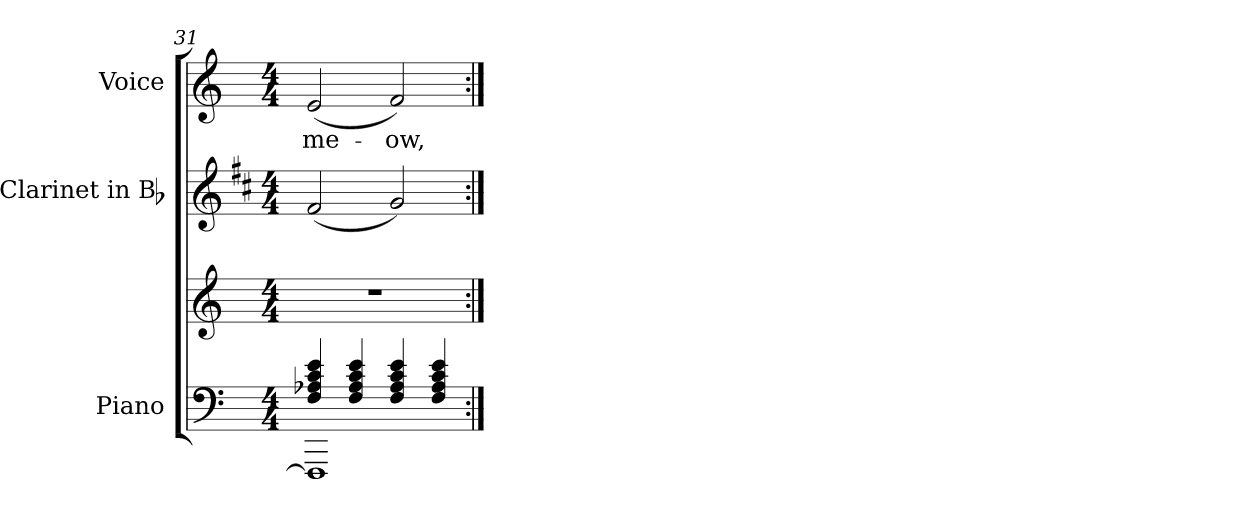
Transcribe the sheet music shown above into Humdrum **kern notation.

**kern	**kern	**kern	**kern	**text
*part3	*part3	*part2	*part1	*part1
*staff4	*staff3	*staff2	*staff1	*staff1
*I"Piano	*	*I"Clarinet in Bb	*I"Voice	*
*I'Pno.	*	*I'Cl.	*I'Voice	*
*clefF4	*clefG2	*clefG2	*clefG2	*
*	*	*ITrd1c2	*	*
*k[]	*k[]	*k[]	*k[]	*
*C:	*C:	*C:	*C:	*
*M4/4	*M4/4	*M4/4	*M4/4	*
=31	=31	=31	=31	=31
*^	*	*	*	*
!	!	!	!	!	!LO:LY:b:color=#000000
4Fi/ 4A-Xi 4ci 4ei	1FFFi]	1r	(2ei/	(2ei/	me-
4Fi/ 4A-i 4ci 4ei	.	.	.	.	.
!	!	!	!	!	!LO:LY:b:color=#000000
4Fi/ 4A-i 4ci 4ei	.	.	2fi/)	2fi/)	-ow,
4Fi/ 4A-i 4ci 4ei	.	.	.	.	.
*v	*v	*	*	*	*
=:|!	=:|!	=:|!	=:|!	=:|!
*-	*-	*-	*-	*-
